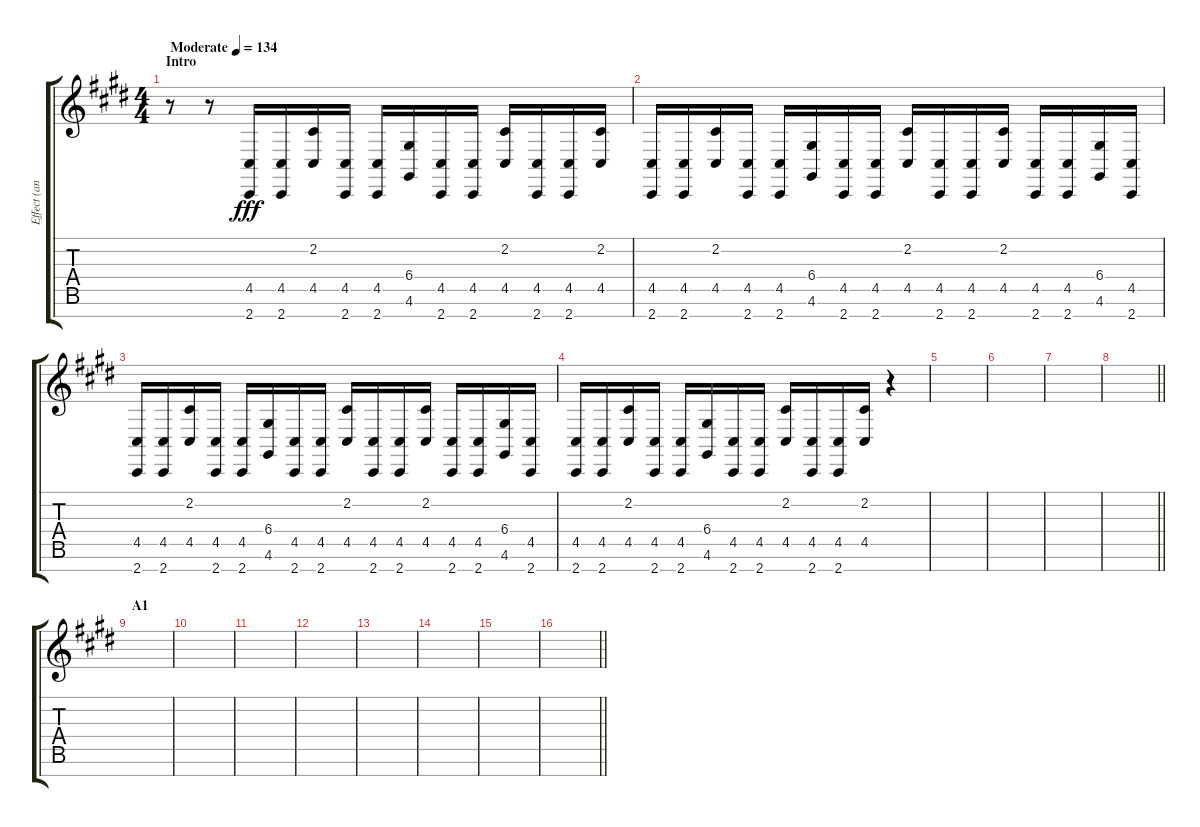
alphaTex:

\track ("Effect (an example only)" "Effect (an") {instrument drawbarorgan}
\staff {score tabs}
\tuning (E4 B3 G3 D3 A2 E2 B1) {hide}
\ts (4 4)
\section ("" "Intro")
\tempo (134 "Moderate")
\clef g2
\ks e
r.8{dy fff volume 1 instrument drawbarorgan} r.8{volume 12} (4.5 2.7).16 (4.5 2.7).16 (2.2 4.5).16 (4.5 2.7).16 (4.5 2.7).16 (6.4 4.6).16 (4.5 2.7).16 (4.5 2.7).16 (2.2 4.5).16 (4.5 2.7).16 (4.5 2.7).16 (2.2 4.5).16 |
(4.5 2.7).16 (4.5 2.7).16 (2.2 4.5).16 (4.5 2.7).16 (4.5 2.7).16 (6.4 4.6).16 (4.5 2.7).16 (4.5 2.7).16 (2.2 4.5).16 (4.5 2.7).16 (4.5 2.7).16 (2.2 4.5).16 (4.5 2.7).16 (4.5 2.7).16 (6.4 4.6).16 (4.5 2.7).16 |
(4.5 2.7).16 (4.5 2.7).16 (2.2 4.5).16 (4.5 2.7).16 (4.5 2.7).16 (6.4 4.6).16 (4.5 2.7).16 (4.5 2.7).16 (2.2 4.5).16 (4.5 2.7).16 (4.5 2.7).16 (2.2 4.5).16 (4.5 2.7).16 (4.5 2.7).16 (6.4 4.6).16 (4.5 2.7).16 |
(4.5 2.7).16 (4.5 2.7).16 (2.2 4.5).16 (4.5 2.7).16 (4.5 2.7).16 (6.4 4.6).16 (4.5 2.7).16 (4.5 2.7).16 (2.2 4.5).16 (4.5 2.7).16 (4.5 2.7).16 (2.2 4.5).16 r.4 |
|
|
|
\barLineRight lightlight
|
\section ("" "A1")
|
|
|
|
|
|
|
\barLineRight lightlight
